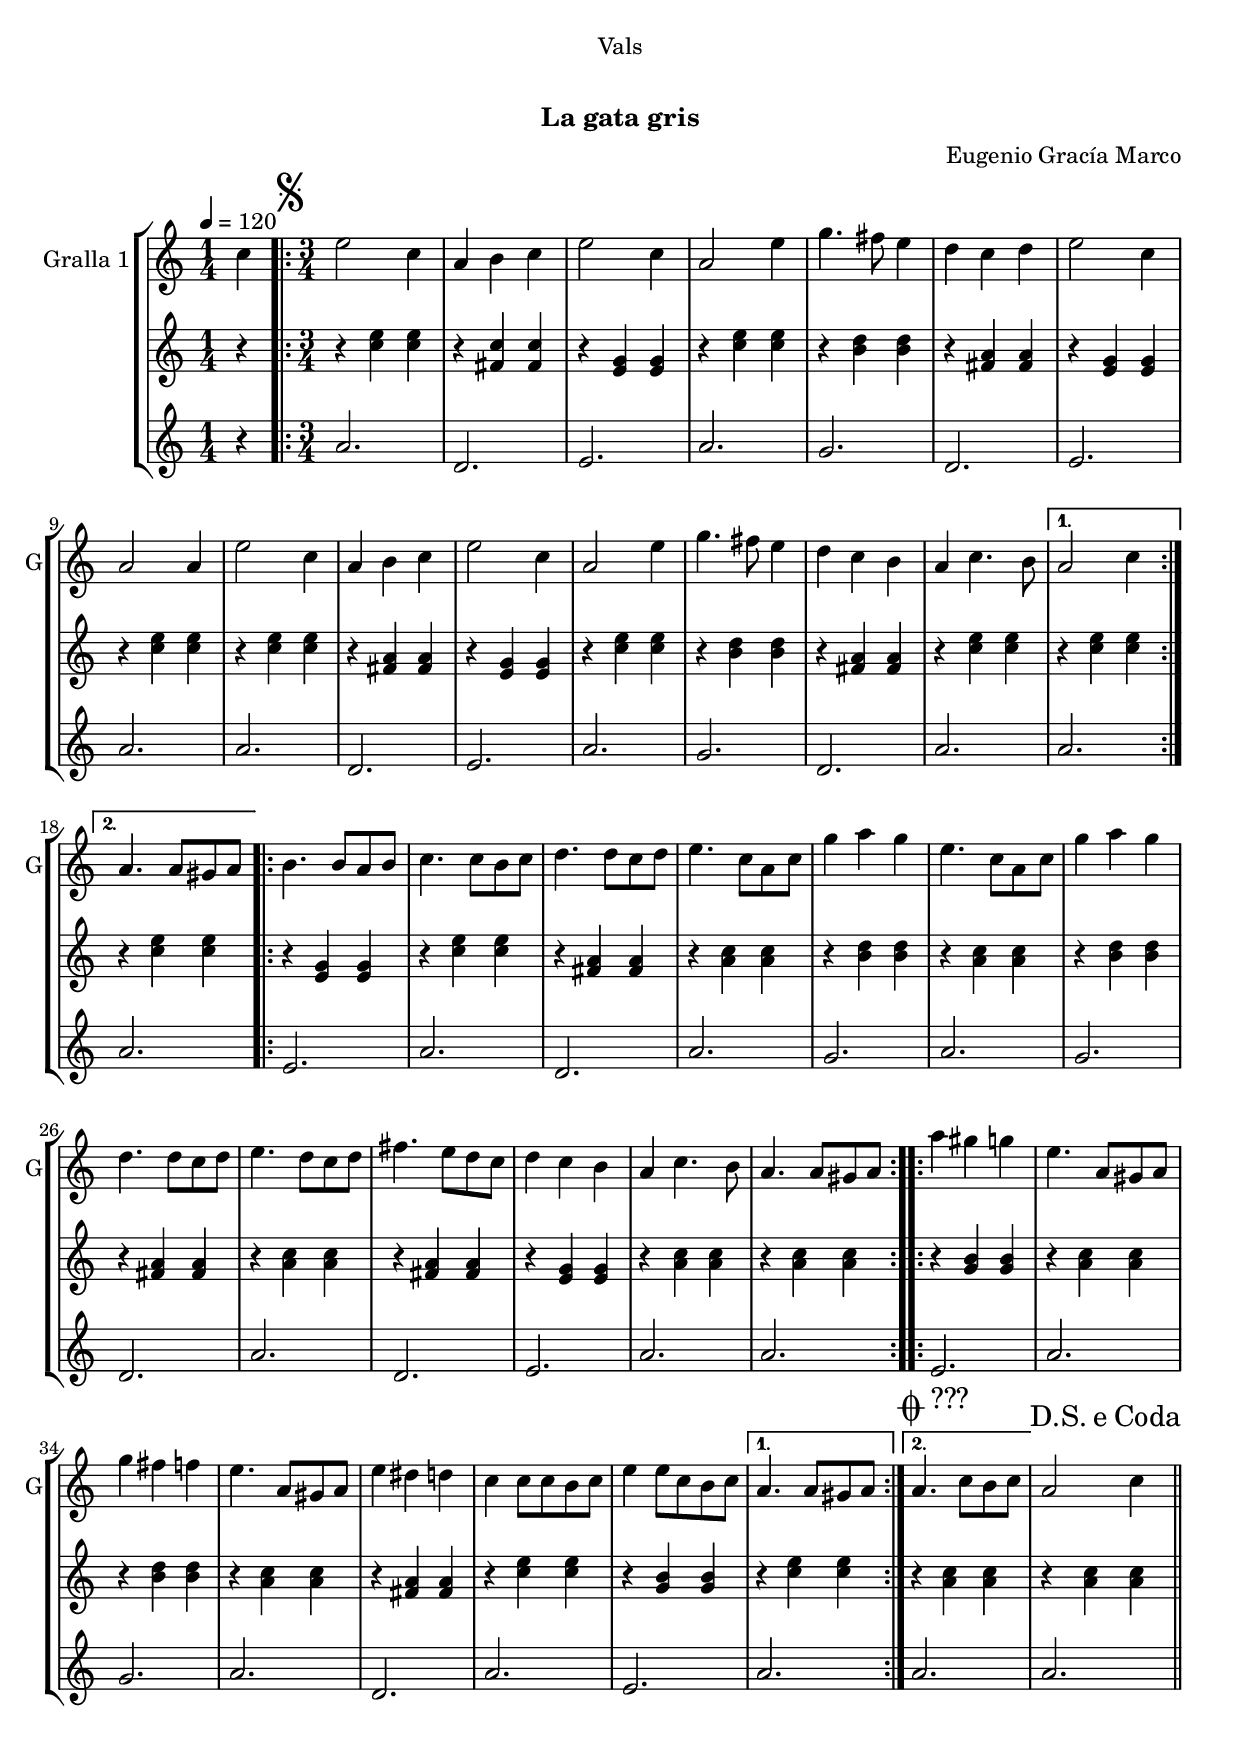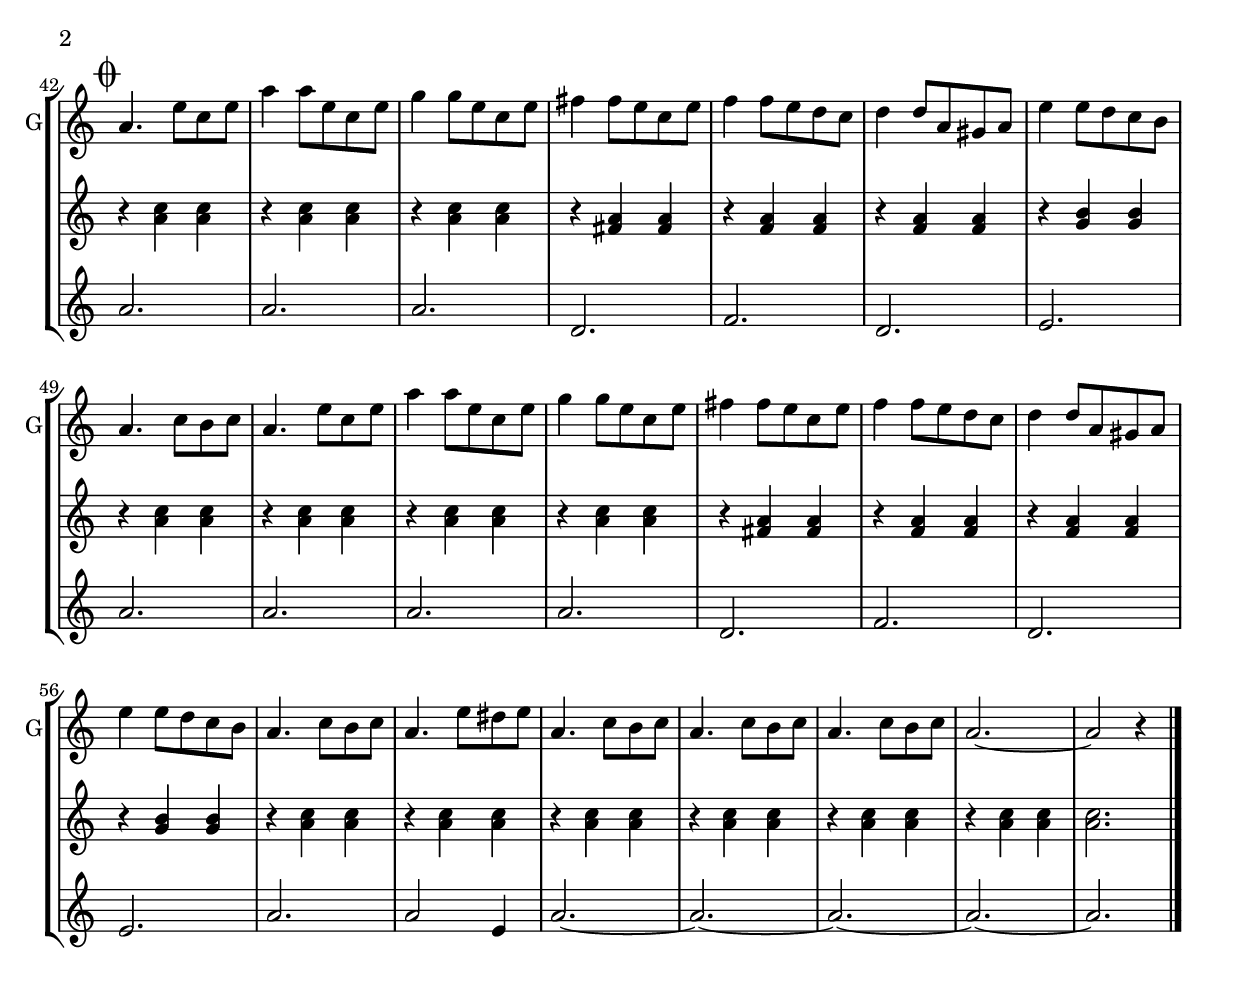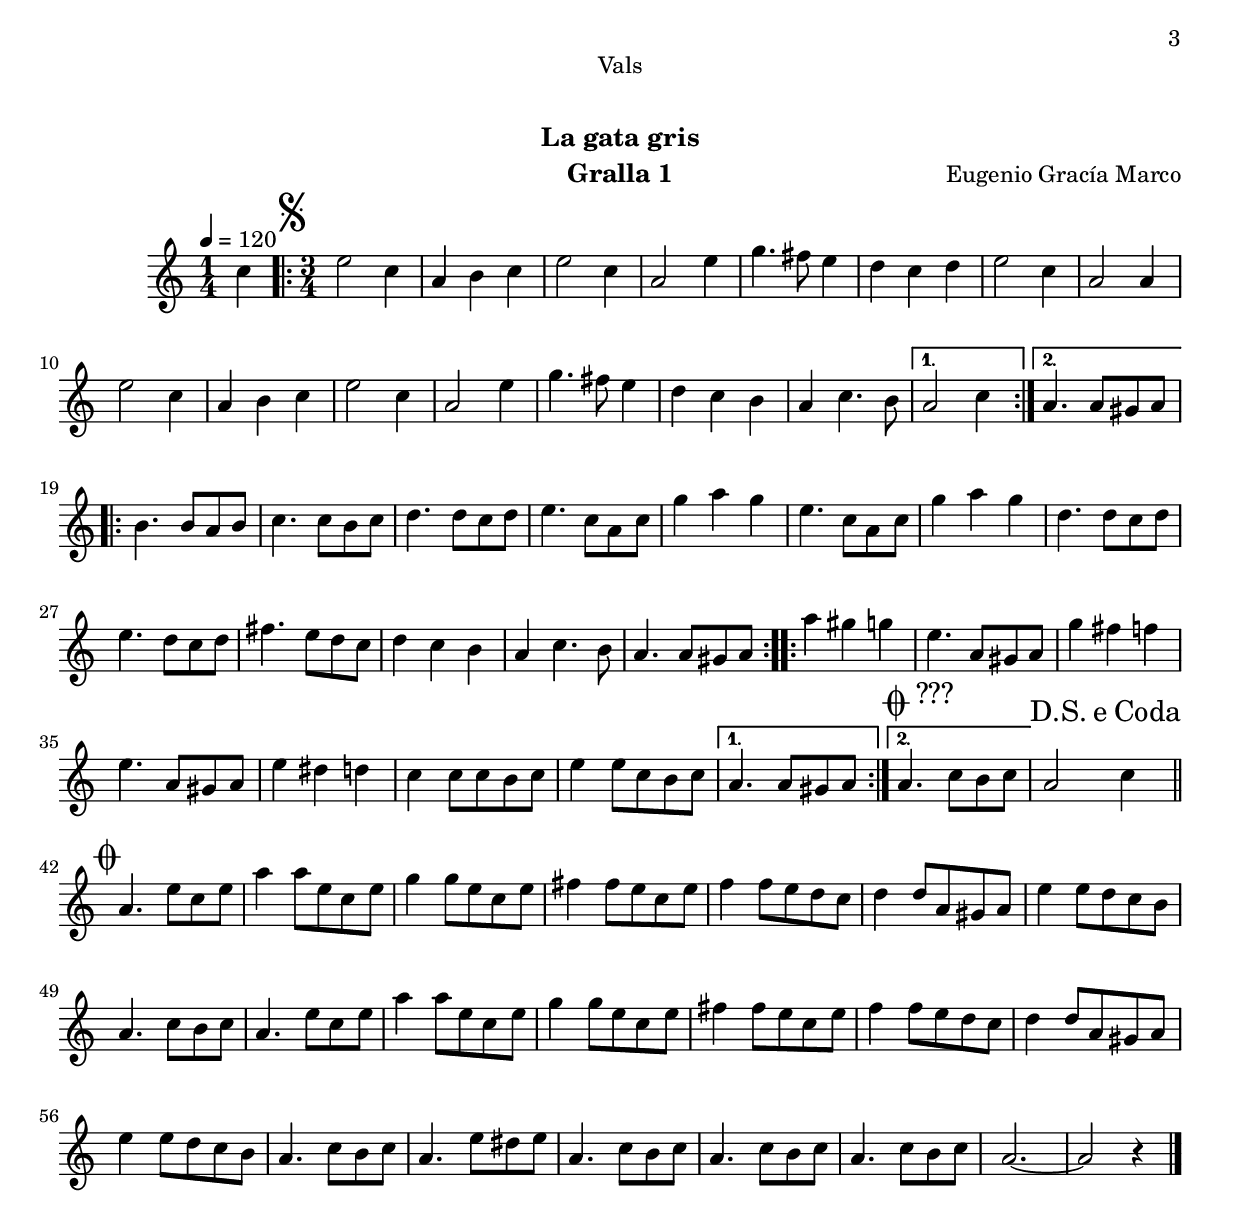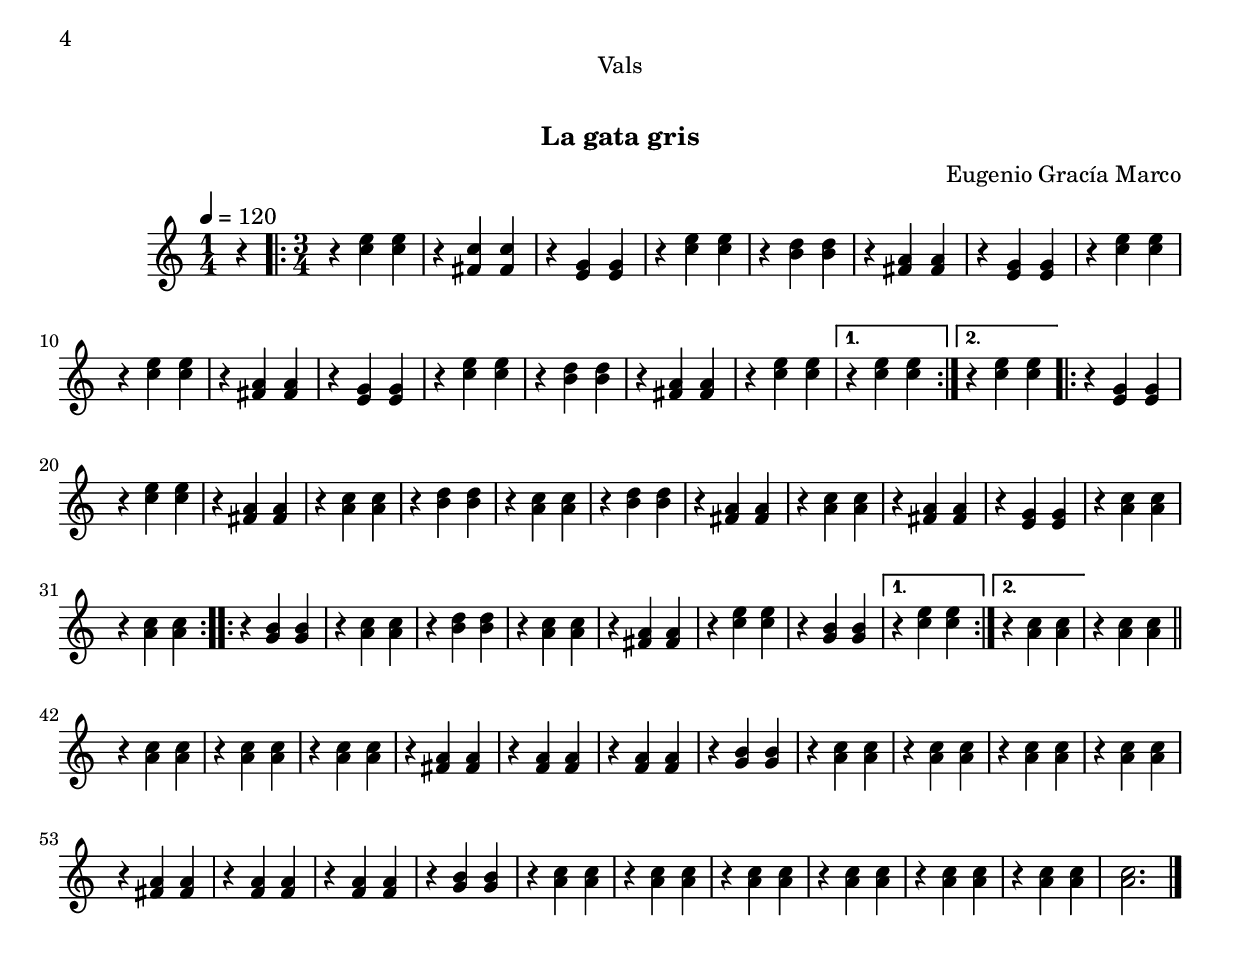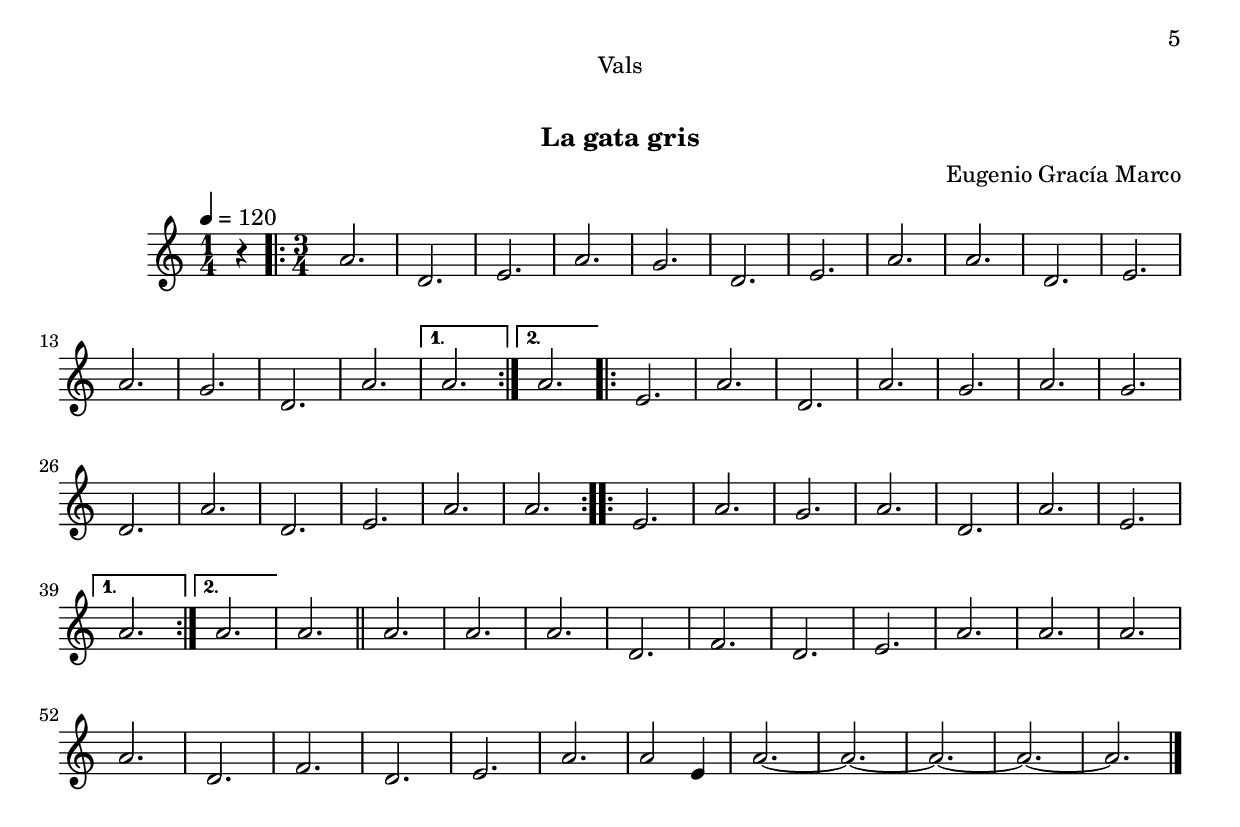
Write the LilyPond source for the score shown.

\version "2.22.1"

\header {
  dedication="Vals"
  title="  "
  subtitle="La gata gris"
  subsubtitle=""
  poet=""
  meter=""
  piece=""
  composer="Eugenio Gracía Marco"
  arranger=""
  opus=""
  instrument=""
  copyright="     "
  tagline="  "
}

liniaroAa =
\relative c''
{
  \tempo 4=120
  \clef treble
  \key c \major
  \time 1/4
  c4  |
  \time 3/4   \repeat volta 2 { \mark \markup {\musicglyph #"scripts.segno"} e2 c4  |
  a4 b c  |
  e2 c4  |
  %05
  a2 e'4  |
  g4. fis8 e4  |
  d4 c d  |
  e2 c4  |
  a2 a4  |
  %10
  e'2 c4  |
  a4 b c  |
  e2 c4  |
  a2 e'4  |
  g4. fis8 e4  |
  %15
  d4 c b  |
  a4 c4. b8 }
  \alternative { { a2 c4 }
  { a4. a8 gis a } }
  \repeat volta 2 { b4. b8 a b  |
  %20
  c4. c8 b c  |
  d4. d8 c d  |
  e4. c8 a c  |
  g'4 a g  |
  e4. c8 a c  |
  %25
  g'4 a g  |
  d4. d8 c d  |
  e4. d8 c d  |
  fis4. e8 d c  |
  d4 c b  |
  %30
  a4 c4. b8  |
  a4. a8 gis a  | }
  \repeat volta 2 { a'4 gis g  |
  e4. a,8 gis a  |
  g'4 fis f  |
  %35
  e4. a,8 gis a  |
  e'4 dis d  |
  c4 c8 c b c  |
  e4 e8 c b c }
  \alternative { { a4. a8 gis a }
  %40
  { \mark \markup {\musicglyph #"scripts.coda" ???} a4. c8 b c } }
  \mark \markup {D.S. e Coda} a2 c4  \bar "||"
  \mark \markup {\musicglyph #"scripts.coda"} a4. e'8 c e  |
  a4 a8 e c e  |
  g4 g8 e c e  |
  %45
  fis4 fis8 e c e  |
  f4 f8 e d c  |
  d4 d8 a gis a  |
  e'4 e8 d c b  |
  a4. c8 b c  |
  %50
  a4. e'8 c e  |
  a4 a8 e c e  |
  g4 g8 e c e  |
  fis4 fis8 e c e  |
  f4 f8 e d c  |
  %55
  d4 d8 a gis a  |
  e'4 e8 d c b  |
  a4. c8 b c  |
  a4. e'8 dis e  |
  a,4. c8 b c  |
  %60
  a4. c8 b c  |
  a4. c8 b c  |
  a2. ~  |
  a2 r4  \bar "|."
}

liniaroAb =
\relative c''
{
  \tempo 4=120
  \clef treble
  \key c \major
  \time 1/4
  r4  |
  \time 3/4   \repeat volta 2 { r4 <c e> <c e>  |
  r4 <fis, c'> <fis c'>  |
  r4 <e g> <e g>  |
  %05
  r4 <c' e> <c e>  |
  r4 <b d> <b d>  |
  r4 <fis a> <fis a>  |
  r4 <e g> <e g>  |
  r4 <c' e> <c e>  |
  %10
  r4 <c e> <c e>  |
  r4 <fis, a> <fis a>  |
  r4 <e g> <e g>  |
  r4 <c' e> <c e>  |
  r4 <b d> <b d>  |
  %15
  r4 <fis a> <fis a>  |
  r4 <c' e> <c e> }
  \alternative { { r4 <c e> <c e> }
  { r4 <c e> <c e> } }
  \repeat volta 2 { r4 <e, g> <e g>  |
  %20
  r4 <c' e> <c e>  |
  r4 <fis, a> <fis a>  |
  r4 <a c> <a c>  |
  r4 <b d> <b d>  |
  r4 <a c> <a c>  |
  %25
  r4 <b d> <b d>  |
  r4 <fis a> <fis a>  |
  r4 <a c> <a c>  |
  r4 <fis a> <fis a>  |
  r4 <e g> <e g>  |
  %30
  r4 <a c> <a c>  |
  r4 <a c> <a c>  | }
  \repeat volta 2 { r4 <g b> <g b>  |
  r4 <a c> <a c>  |
  r4 <b d> <b d>  |
  %35
  r4 <a c> <a c>  |
  r4 <fis a> <fis a>  |
  r4 <c' e> <c e>  |
  r4 <g b> <g b> }
  \alternative { { r4 <c e> <c e> }
  %40
  { r4 <a c> <a c> } }
  r4 <a c> <a c>  \bar "||"
  r4 <a c> <a c>  |
  r4 <a c> <a c>  |
  r4 <a c> <a c>  |
  %45
  r4 <fis a> <fis a>  |
  r4 <f a> <f a>  |
  r4 <f a> <f a>  |
  r4 <g b> <g b>  |
  r4 <a c> <a c>  |
  %50
  r4 <a c> <a c>  |
  r4 <a c> <a c>  |
  r4 <a c> <a c>  |
  r4 <fis a> <fis a>  |
  r4 <f a> <f a>  |
  %55
  r4 <f a> <f a>  |
  r4 <g b> <g b>  |
  r4 <a c> <a c>  |
  r4 <a c> <a c>  |
  r4 <a c> <a c>  |
  %60
  r4 <a c> <a c>  |
  r4 <a c> <a c>  |
  r4 <a c> <a c>  |
  <a c>2.  \bar "|."
}

liniaroAc =
\relative a'
{
  \tempo 4=120
  \clef treble
  \key c \major
  \time 1/4
  r4  |
  \time 3/4   \repeat volta 2 { a2.  |
  d,2.  |
  e2.  |
  %05
  a2.  |
  g2.  |
  d2.  |
  e2.  |
  a2.  |
  %10
  a2.  |
  d,2.  |
  e2.  |
  a2.  |
  g2.  |
  %15
  d2.  |
  a'2. }
  \alternative { { a2. }
  { a2. } }
  \repeat volta 2 { e2.  |
  %20
  a2.  |
  d,2.  |
  a'2.  |
  g2.  |
  a2.  |
  %25
  g2.  |
  d2.  |
  a'2.  |
  d,2.  |
  e2.  |
  %30
  a2.  |
  a2.  | }
  \repeat volta 2 { e2.  |
  a2.  |
  g2.  |
  %35
  a2.  |
  d,2.  |
  a'2.  |
  e2. }
  \alternative { { a2. }
  %40
  { a2. } }
  a2.  \bar "||"
  a2.  |
  a2.  |
  a2.  |
  %45
  d,2.  |
  f2.  |
  d2.  |
  e2.  |
  a2.  |
  %50
  a2.  |
  a2.  |
  a2.  |
  d,2.  |
  f2.  |
  %55
  d2.  |
  e2.  |
  a2.  |
  a2 e4  |
  a2. ~  |
  %60
  a2. ~  |
  a2. ~  |
  a2. ~  |
  a2.  \bar "|."
}

\bookpart {
  \score {
    \new StaffGroup {
      \override Score.RehearsalMark #'self-alignment-X = #LEFT
      <<
        \new Staff \with {instrumentName = #"Gralla 1" shortInstrumentName = #"G"} \liniaroAa
        \new Staff \with {instrumentName = #"" shortInstrumentName = #" "} \liniaroAb
        \new Staff \with {instrumentName = #"" shortInstrumentName = #" "} \liniaroAc
      >>
    }
    \layout {}
  }
  \score { \unfoldRepeats
    \new StaffGroup {
      \override Score.RehearsalMark #'self-alignment-X = #LEFT
      <<
        \new Staff \with {instrumentName = #"Gralla 1" shortInstrumentName = #"G"} \liniaroAa
        \new Staff \with {instrumentName = #"" shortInstrumentName = #" "} \liniaroAb
        \new Staff \with {instrumentName = #"" shortInstrumentName = #" "} \liniaroAc
      >>
    }
    \midi {
      \set Staff.midiInstrument = "oboe"
      \set DrumStaff.midiInstrument = "drums"
    }
  }
}

\bookpart {
  \header {instrument="Gralla 1"}
  \score {
    \new StaffGroup {
      \override Score.RehearsalMark #'self-alignment-X = #LEFT
      <<
        \new Staff \liniaroAa
      >>
    }
    \layout {}
  }
  \score { \unfoldRepeats
    \new StaffGroup {
      \override Score.RehearsalMark #'self-alignment-X = #LEFT
      <<
        \new Staff \liniaroAa
      >>
    }
    \midi {
      \set Staff.midiInstrument = "oboe"
      \set DrumStaff.midiInstrument = "drums"
    }
  }
}

\bookpart {
  \header {instrument=""}
  \score {
    \new StaffGroup {
      \override Score.RehearsalMark #'self-alignment-X = #LEFT
      <<
        \new Staff \liniaroAb
      >>
    }
    \layout {}
  }
  \score { \unfoldRepeats
    \new StaffGroup {
      \override Score.RehearsalMark #'self-alignment-X = #LEFT
      <<
        \new Staff \liniaroAb
      >>
    }
    \midi {
      \set Staff.midiInstrument = "oboe"
      \set DrumStaff.midiInstrument = "drums"
    }
  }
}

\bookpart {
  \header {instrument=""}
  \score {
    \new StaffGroup {
      \override Score.RehearsalMark #'self-alignment-X = #LEFT
      <<
        \new Staff \liniaroAc
      >>
    }
    \layout {}
  }
  \score { \unfoldRepeats
    \new StaffGroup {
      \override Score.RehearsalMark #'self-alignment-X = #LEFT
      <<
        \new Staff \liniaroAc
      >>
    }
    \midi {
      \set Staff.midiInstrument = "oboe"
      \set DrumStaff.midiInstrument = "drums"
    }
  }
}

